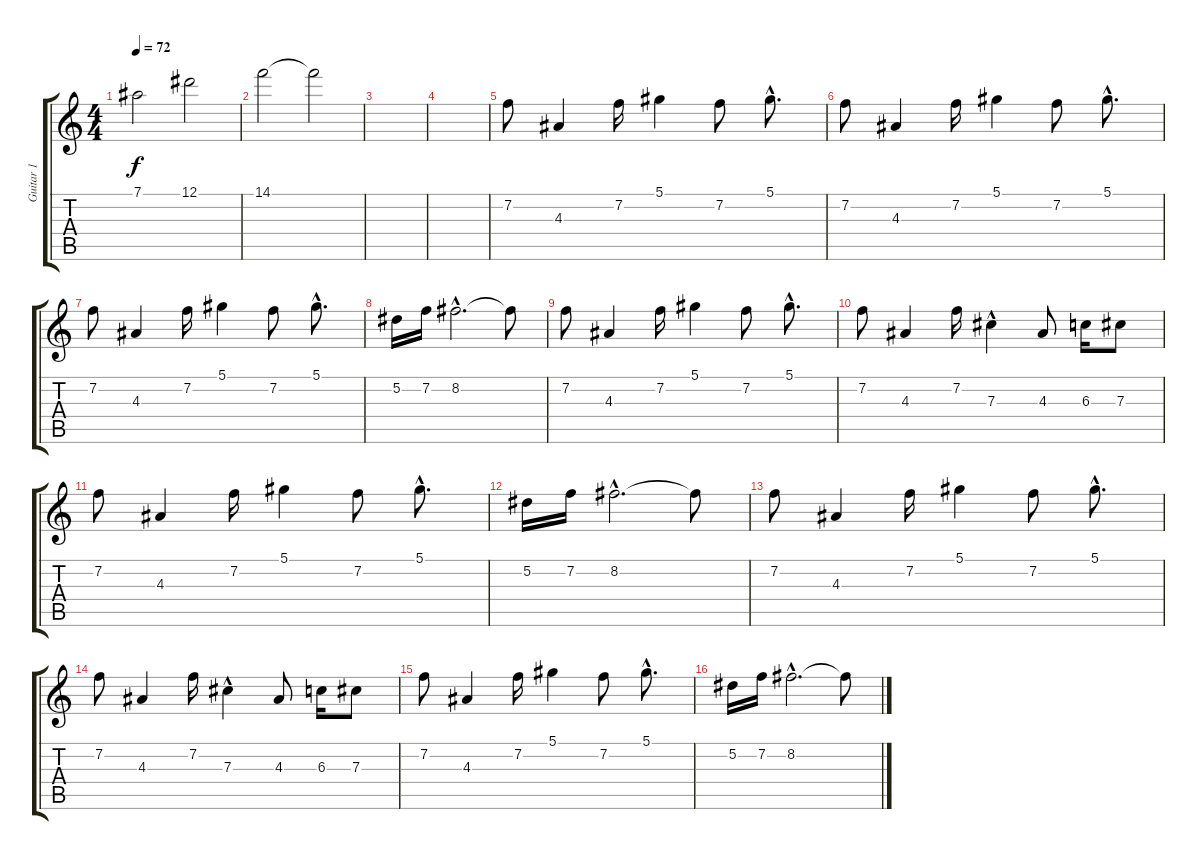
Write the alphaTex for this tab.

\track ("Guitar 1" "Guitar 1") {instrument distortionguitar}
\staff {score tabs}
\tuning (Eb4 Bb3 Gb3 Db3 Ab2 Eb2) {hide}
\ts (4 4)
\tempo 72
\clef g2
\ks c
7.1.2{dy f volume 13 instrument electricguitarclean} 12.1.2 |
14.1.2 14.1{t}.2 |
|
|
7.2.8{instrument acousticguitarsteel} 4.3.4 7.2.16 5.1.4 7.2.8 5.1{hac}.8{d} |
7.2.8 4.3.4 7.2.16 5.1.4 7.2.8 5.1{hac}.8{d} |
7.2.8 4.3.4 7.2.16 5.1.4 7.2.8 5.1{hac}.8{d} |
5.2.16 7.2.16 8.2{hac}.2{d} 8.2{t}.8 |
7.2.8 4.3.4 7.2.16 5.1.4 7.2.8 5.1{hac}.8{d} |
7.2.8 4.3.4 7.2.16 7.3{hac}.4 4.3.8 6.3.16 7.3.8 |
7.2.8 4.3.4 7.2.16 5.1.4 7.2.8 5.1{hac}.8{d} |
5.2.16 7.2.16 8.2{hac}.2{d} 8.2{t}.8 |
7.2.8 4.3.4 7.2.16 5.1.4 7.2.8 5.1{hac}.8{d} |
7.2.8 4.3.4 7.2.16 7.3{hac}.4 4.3.8 6.3.16 7.3.8 |
7.2.8 4.3.4 7.2.16 5.1.4 7.2.8 5.1{hac}.8{d} |
5.2.16 7.2.16 8.2{hac}.2{d} 8.2{t}.8
